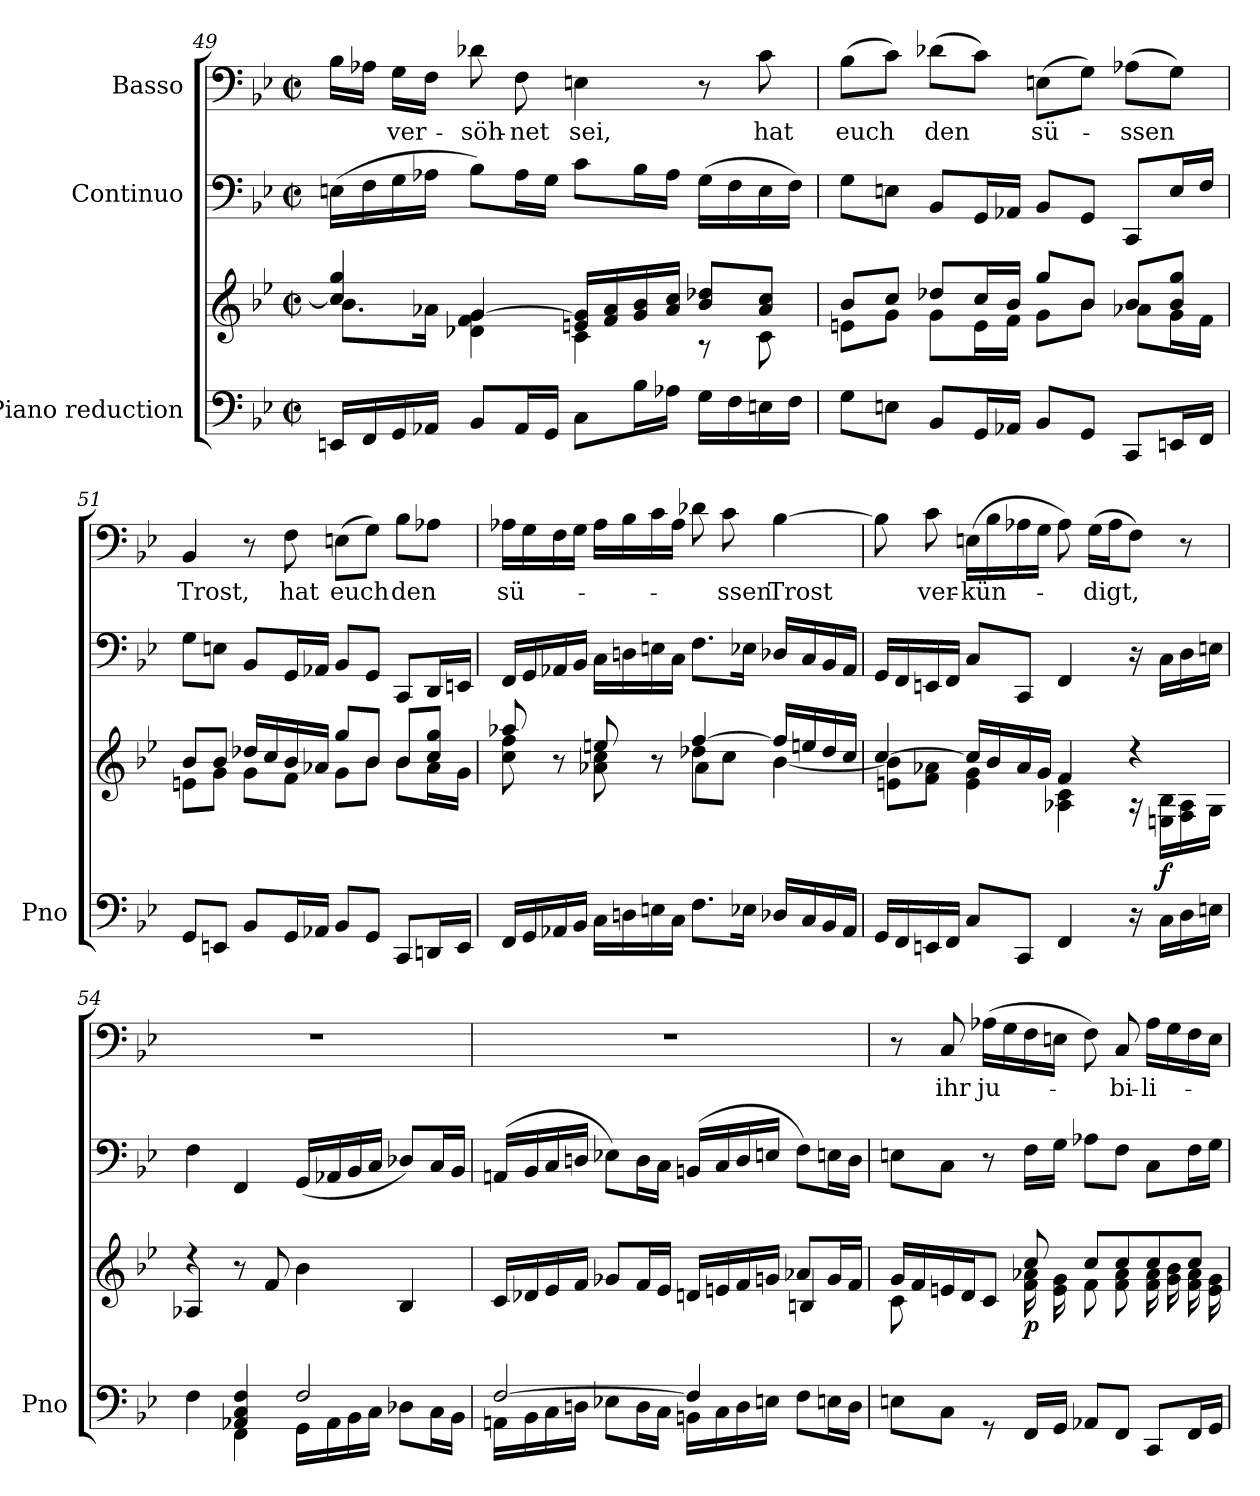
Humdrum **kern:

**kern	**kern	**dynam	**kern	**dynam	**kern	**text
*part3	*part3	*part3	*part2	*part2	*part1	*part1
*staff4	*staff3	*staff3/4	*staff2	*staff2	*staff1	*staff1
*I"Piano reduction	*	*	*I"Continuo	*	*I"Basso	*
*I'Pno	*	*	*	*	*	*
*clefF4	*clefG2	*	*clefF4	*	*clefF4	*
*k[b-e-]	*k[b-e-]	*	*k[b-e-]	*	*k[b-e-]	*
*M2/2	*M2/2	*	*M2/2	*	*M2/2	*
*met(c|)	*met(c|)	*	*met(c|)	*	*met(c|)	*
=49	=49	=49	=49	=49	=49	=49
*	*^	*	*	*	*	*
16EEn/LL	4cc/] 4gg/	8.b-\L	.	(16En\LL	.	16B-\LL	.
16FF/	.	.	.	16F\	.	16A-X\JJ	.
!	!	!	!	!	!	!	!LO:LY:b
16GG/	.	.	.	16G\	.	16G\LL	ver-
16AA-X/JJ	.	16a-X\Jk	.	16A-X\JJ	.	16F\JJ	.
!	!	!	!	!	!	!	!LO:LY:b
8BB-/L	[4g/	4d-X\ 4f\ 4g\	.	8B-\L)	.	8d-X\	-söh-
!	!	!	!	!	!	!	!LO:LY:b
16AA-/L	.	.	.	16A-\L	.	8F\	-net
16GG/JJ	.	.	.	16G\JJ	.	.	.
!	!	!	!	!	!	!	!LO:LY:b
8C\L	16en/ 16g/]LL	4c\	.	8c\L	.	4En\	sei,
.	16f/ 16a-/	.	.	.	.	.	.
16B-\L	16g/ 16b-/	.	.	16B-\L	.	.	.
16A-X\JJ	16a-/ 16cc/JJ	.	.	16A-\JJ	.	.	.
16G\LL	8b-/ 8dd-X/L	8r	.	(16G\LL	.	8r	.
16F\	.	.	.	16F\	.	.	.
!	!	!	!	!	!	!	!LO:LY:b
16En\	8a-/ 8cc/J	8c\	.	16E\	.	8c\	hat
16F\JJ	.	.	.	16F\JJ)	.	.	.
!!LO:PB:g=z
=50	=50	=50	=50	=50	=50	=50	=50
!	!	!	!	!	!	!	!LO:LY:b
8G\L	8b-/L	8en\L	.	8G\L	.	(8B-\L	euch
8En\J	8cc/J	8g\J	.	8En\J	.	8c\J)	.
!	!	!	!	!	!	!	!LO:LY:b
8BB-/L	8dd-X/L	8g\L	.	8BB-/L	.	(8d-X\L	den
16GG/L	16cc/L	16e\L	.	16GG/L	.	8c\J)	.
16AA-X/JJ	16b-/JJ	16f\JJ	.	16AA-X/JJ	.	.	.
!	!	!	!	!	!	!	!LO:LY:b
8BB-/L	8gg/L	8g\L	.	8BB-/L	.	(8En\L	sü-
8GG/J	8b-/J	8b-\J	.	8GG/J	.	8G\J)	.
!	!	!	!	!	!	!	!LO:LY:b
8CC/L	8b-/L	8a-X\L	.	8CC/L	.	(8A-X\L	-ssen
16EEn/L	8b-/ 8gg/J	16g\L	.	16E/L	.	8G\J)	.
16FF/JJ	.	16f\JJ	.	16F/JJ	.	.	.
=51	=51	=51	=51	=51	=51	=51	=51
!	!	!	!	!	!	!	!LO:LY:b
8GG/L	8b-/L	8en\L	.	8G\L	.	4BB-/	Trost,
8EEn/J	8b-/J	8g\J	.	8En\J	.	.	.
8BB-/L	16dd-X/LL	8g\L	.	8BB-/L	.	8r	.
.	16cc/	.	.	.	.	.	.
!	!	!	!	!	!	!	!LO:LY:b
16GG/L	16b-/	8f\J	.	16GG/L	.	8F\	hat
16AA-X/JJ	16a-X/JJ	.	.	16AA-X/JJ	.	.	.
!	!	!	!	!	!	!	!LO:LY:b
8BB-/L	8gg/L	8g\L	.	8BB-/L	.	(8En\L	euch
8GG/J	8b-/J	8b-\J	.	8GG/J	.	8G\J)	.
!	!	!	!	!	!	!	!LO:LY:b
8CC/L	8b-/L	8b-\L	.	8CC/L	.	8B-\L	den
16DDn/L	8cc/ 8gg/J	16a-\L	.	16DD/L	.	8A-X\J	.
16EE/JJ	.	16g\JJ	.	16EEn/JJ	.	.	.
=52	=52	=52	=52	=52	=52	=52	=52
*	*	*^	*	*	*	*	*
!	!	!	!	!	!	!	!	!LO:LY:b
16FF/LL	8aa-X/	8cc\ 8ff\	2ryy	.	16FF/LL	.	16A-X\LL	sü-
16GG/	.	.	.	.	16GG/	.	16G\	.
16AA-X/	8r	8ryy	.	.	16AA-X/	.	16F\	.
16BB-/JJ	.	.	.	.	16BB-/JJ	.	16G\JJ	.
16C\LL	8een/	8a-X\ 8cc\	.	.	16C\LL	.	16A-\LL	.
16Dn\	.	.	.	.	16Dn\	.	16B-\	.
16En\	8r	8ryy	.	.	16En\	.	16c\	.
16C\JJ	.	.	.	.	16C\JJ	.	16A-\JJ	.
8.F\L	[4ff/	8dd-X\L	4a-\	.	8.F\L	.	8d-X\	.
!	!	!	!	!	!	!	!	!LO:LY:b
.	.	8cc\J	.	.	.	.	8c\	-ssen
16E-X\Jk	.	.	.	.	16E-X\Jk	.	.	.
!	!	!	!	!	!	!	!	!LO:LY:b
16D-X/LL	16ff/LL]	[4b-\	4ryy	.	16D-X/LL	.	[4B-\	Trost
16C/	16een/	.	.	.	16C/	.	.	.
16BB-/	16dd-/	.	.	.	16BB-/	.	.	.
16AA-/JJ	16cc/JJ	.	.	.	16AA-/JJ	.	.	.
*	*	*v	*v	*	*	*	*	*
=53	=53	=53	=53	=53	=53	=53	=53
16GG/LL	[4cc/	8en\ 8b-\]L	.	16GG/LL	.	8B-\]	.
16FF/	.	.	.	16FF/	.	.	.
!	!	!	!	!	!	!	!LO:LY:b
16EEn/	.	8f\ 8a-X\J	.	16EEn/	.	8c\	ver-
16FF/JJ	.	.	.	16FF/JJ	.	.	.
!	!	!	!	!	!	!	!LO:LY:b
8C/L	16cc/LL]	4e\ 4g\	.	8C/L	.	(16En\LL	-kün-
.	16b-/	.	.	.	.	16B-\	.
8CC/J	16a-/	.	.	8CC/J	.	16A-X\	.
.	16g/JJ	.	.	.	.	16G\JJ	.
4FF/	4f/	4A-X\ 4c\	.	4FF/	.	8A-\)	.
!	!	!	!	!	!	!	!LO:LY:b
.	.	.	.	.	.	(16G\LL	-digt,
.	.	.	.	.	.	16A-\J	.
16r	4r	16r	.	16r	.	8F\J)	.
!	!	!	!LO:DY:b	!	!LO:DY:b	!	!
16C\LL	.	16En\ 16B-\LL	f	16C\LL	other-dynamics	.	.
16D\	.	16F\ 16A-\	.	16D\	.	8r	.
16En\JJ	.	16G\JJ	.	16En\JJ	.	.	.
!!LO:LB:g=z
=54	=54	=54	=54	=54	=54	=54	=54
*^	*	*	*	*	*	*	*
4ryy	4F\	4r	4A-X/	.	4F\	.	1r	.
4AA-X/ 4C/ 4F/	4FF\	8r	2.ryy	.	4FF/	.	.	.
.	.	8f/	.	.	.	.	.	.
2F/	16GG\LL	4b-\	.	.	(16GG/LL	.	.	.
.	16AA-\	.	.	.	16AA-X/	.	.	.
.	16BB-\	.	.	.	16BB-/	.	.	.
.	16C\JJ	.	.	.	16C/JJ	.	.	.
.	8D-X\L	4B-/	.	.	8D-X/L)	.	.	.
.	16C\L	.	.	.	16C/L	.	.	.
.	16BB-\JJ	.	.	.	16BB-/JJ	.	.	.
=55	=55	=55	=55	=55	=55	=55	=55	=55
[2F/	16AAn\LL	16c/LL	2.ryy	.	(16AAn/LL	.	1r	.
.	16BB-\	16d-X/	.	.	16BB-/	.	.	.
.	16C\	16e-/	.	.	16C/	.	.	.
.	16Dn\JJ	16f/JJ	.	.	16Dn/JJ	.	.	.
.	8E-X\L	8g-X/L	.	.	8E-X\L)	.	.	.
.	16D\L	16f/L	.	.	16D\L	.	.	.
.	16C\JJ	16e-/JJ	.	.	16C\JJ	.	.	.
4F/]	16BBn\LL	16dn/LL	.	.	(16BBn/LL	.	.	.
.	16C\	16en/	.	.	16C/	.	.	.
.	16D\	16f/	.	.	16D/	.	.	.
.	16En\JJ	16gn/JJ	.	.	16En/JJ	.	.	.
4ryy	8F\L	8a-X/L	4Bn/	.	8F\L)	.	.	.
.	16En\L	16g/L	.	.	16En\L	.	.	.
.	16D\JJ	16f/JJ	.	.	16D\JJ	.	.	.
=56	=56	=56	=56	=56	=56	=56	=56	=56
8ryy	8En\L	16g/LL	8c\L	.	8En\L	.	8r	.
.	.	16f/	.	.	.	.	.	.
!	!	!	!	!	!	!	!	!LO:LY:b
16G/L	8C\J	16en/	4ryy	.	8C\J	.	8C/	ihr
16F/J	.	16d/J	.	.	.	.	.	.
!	!	!	!	!	!	!	!	!LO:LY:b
8E/J	8r	8c/J	.	.	8r	.	(16A-X\LL	ju-
.	.	.	.	.	.	.	16G\	.
!	!	!	!	!LO:DY:b	!	!LO:DY:b	!	!
2ryy	16FF/LL	8cc/	16f\ 16a-X\LL	p	16F\LL	other-dynamics	16F\	.
.	16GG/JJ	.	16e\ 16g\JJ	.	16G\JJ	.	16En\JJ	.
.	8AA-X/L	8cc/L	8f\L	.	8A-X\L	.	8F\)	.
!	!	!	!	!	!	!	!	!LO:LY:b
.	8FF/J	8cc/	8f\ 8a-\J	.	8F\J	.	8C/	-bi-
!	!	!	!	!	!	!	!	!LO:LY:b
.	8CC/L	8cc/	16f\ 16a-\LL	.	8C\L	.	16A-\LL	-li-
.	.	.	16g\ 16b-\	.	.	.	16G\	.
8ryy	16FF/L	8cc/J	16f\ 16a-\	.	16F\L	.	16F\	.
.	16GG/JJ	.	16e\ 16g\JJ	.	16G\JJ	.	16E\JJ	.
*v	*v	*	*	*	*	*	*	*
*	*v	*v	*	*	*	*	*
=	=	=	=	=	=	=
*-	*-	*-	*-	*-	*-	*-
